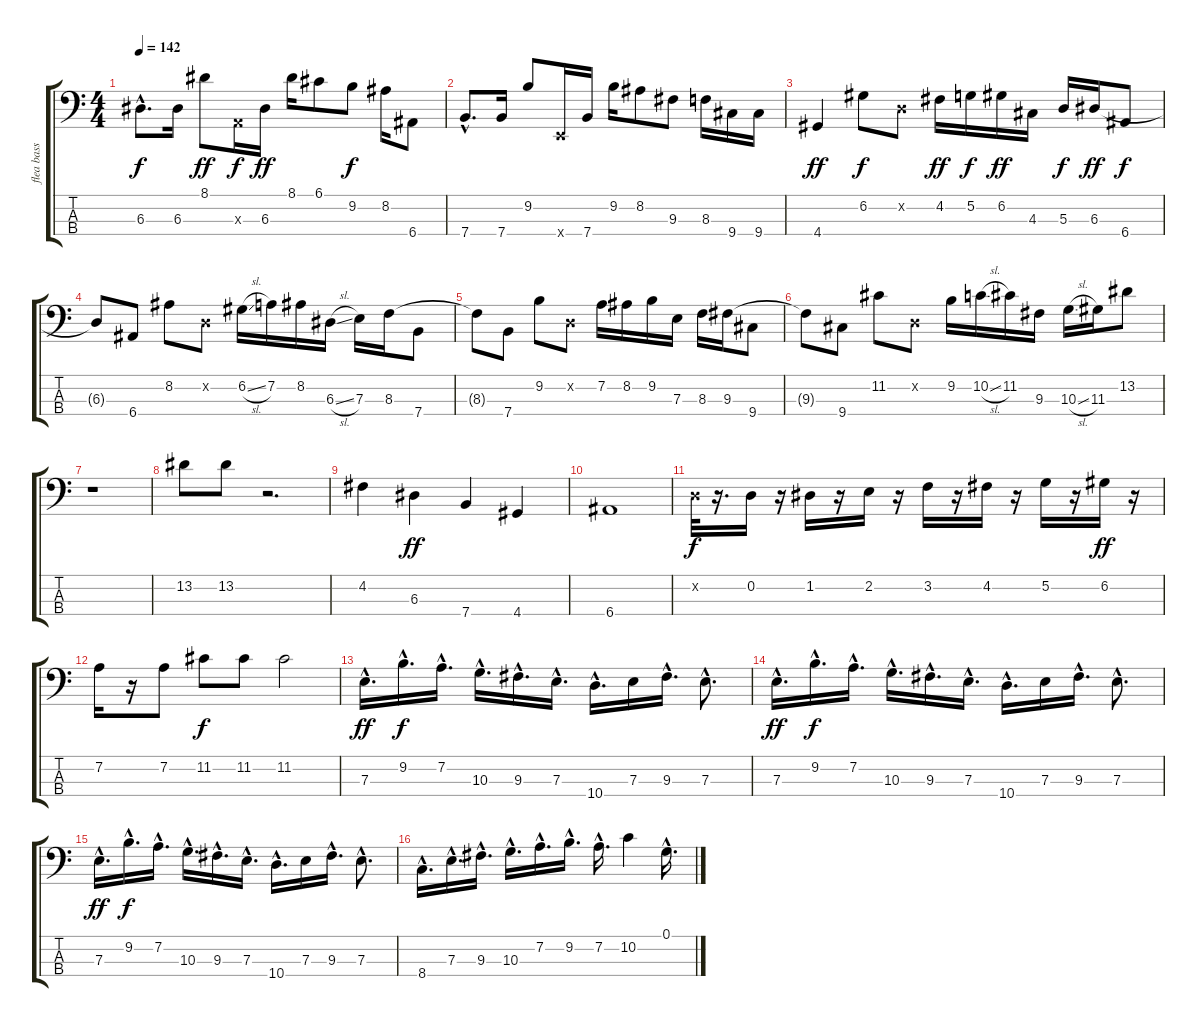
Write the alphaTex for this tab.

\track ("flea bass" "flea bass") {instrument slapbass1}
\staff {score tabs}
\tuning (G2 D2 A1 E1) {hide}
\ts (4 4)
\tempo 142
\clef f4
\ks c
6.3{hac}.8{d dy f} 6.3.16 8.1.8{dy ff} 0.3{x}.16{dy f} 6.3.16{dy ff} 8.1.16 6.1.8 9.2.8{dy f} 8.2.16 6.4.8 |
7.4{hac}.8{d} 7.4.16 9.2.8 0.4{x}.16 7.4.16 9.2.16 8.2.8 9.3.8 8.3.16 9.4.16 9.4.16 |
4.4.4{dy ff} 6.2.8{dy f} 0.2{x}.8 4.2.16{dy ff} 5.2.16{dy f} 6.2.16{dy ff} 4.3.16 5.3.16{dy f} 6.3.16{dy ff} 6.4.8{dy f} |
6.3{t}.8 6.4.8 8.2.8 0.2{x}.8 6.2{sl}.16 7.2.16 8.2.16 6.3{sl}.16 7.3.16 8.3.16 7.4.8 |
8.3{t}.8 7.4.8 9.2.8 0.2{x}.8 7.2.16 8.2.16 9.2.16 7.3.16 8.3.16 9.3.16 9.4.8 |
9.3{t}.8 9.4.8 11.2.8 0.2{x}.8 9.2.16 10.2{sl}.16 11.2.16 9.3.16 10.3{sl}.16 11.3.16 13.2.8 |
r.1 |
13.2.8 13.2.8 r.2{d} |
4.2.4 6.3.4{dy ff} 7.4.4 4.4.4 |
6.4.1 |
0.2{x}.32{dy f} r.16{d} 0.2.16 r.16 1.2.16 r.16 2.2.16 r.16 3.2.16 r.16 4.2.16 r.16 5.2.16 r.16 6.2.16{dy ff} r.16 |
7.2.16 r.16 7.2.8 11.2.8{dy f} 11.2.8 11.2.2 |
7.3{hac}.16{d dy ff} 9.2{hac}.16{d dy f} 7.2{hac}.16{d} 10.3{hac}.16{d} 9.3{hac}.16{d} 7.3{hac}.16{d} 10.4{hac}.16{d} 7.3.16 9.3{hac}.16{d} 7.3{hac}.8{d} |
7.3{hac}.16{d dy ff} 9.2{hac}.16{d dy f} 7.2{hac}.16{d} 10.3{hac}.16{d} 9.3{hac}.16{d} 7.3{hac}.16{d} 10.4{hac}.16{d} 7.3.16 9.3{hac}.16{d} 7.3{hac}.8{d} |
7.3{hac}.16{d dy ff} 9.2{hac}.16{d dy f} 7.2{hac}.16{d} 10.3{hac}.16{d} 9.3{hac}.16{d} 7.3{hac}.16{d} 10.4{hac}.16{d} 7.3.16 9.3{hac}.16{d} 7.3{hac}.8{d} |
8.4{hac}.16{d} 7.3{hac}.16{d} 9.3{hac}.16{d} 10.3{hac}.16{d} 7.2{hac}.16{d} 9.2{hac}.16{d} 7.2{hac}.16{d} 10.2.4 0.1{hac}.16{d}
